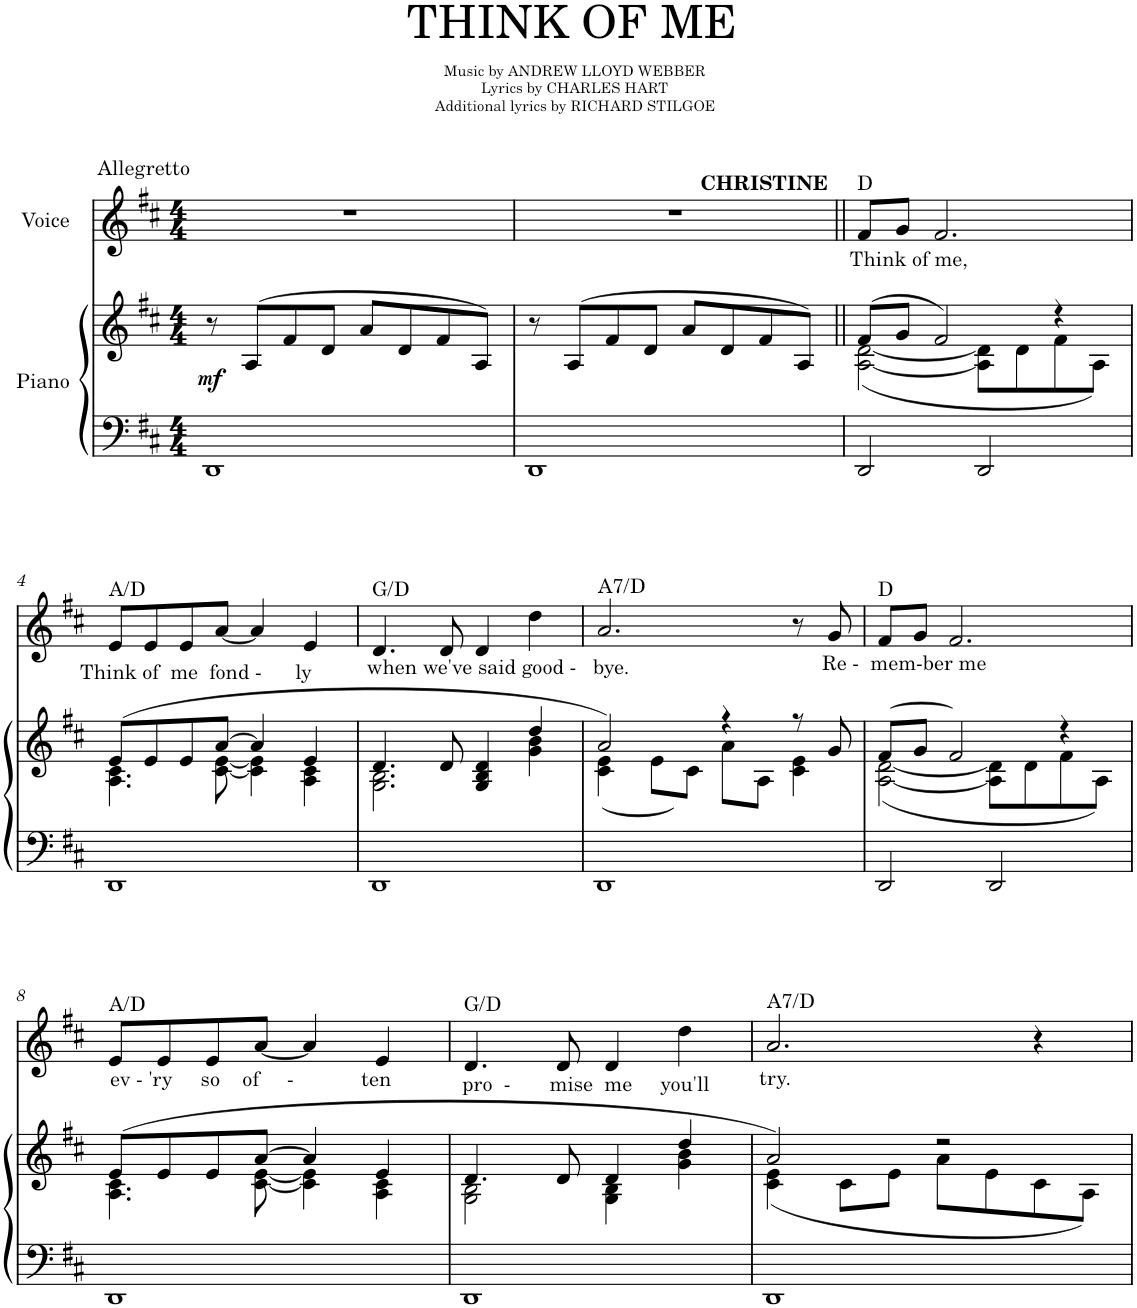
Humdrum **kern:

**kern	**kern	**dynam	**kern
*part2	*part2	*part2	*part1
*staff3	*staff2	*staff2/3	*staff1
*I"Piano	*	*	*I"Voice
*I'Pno	*	*	*I'V
*clefF4	*clefG2	*	*clefG2
*k[f#c#]	*k[f#c#]	*	*k[f#c#]
*M4/4	*M4/4	*	*M4/4
=1	=1	=1	=1
!	!	!	!LO:TX:a:t=Allegretto
!	!	!LO:DY:a=2	!
1DD	8r	mf	1r
.	(>8A/L	.	.
.	8f#/	.	.
.	8d/J	.	.
.	8a/L	.	.
.	8d/	.	.
.	8f#/	.	.
.	8A/J)	.	.
=2	=2	=2	=2
1DD	8r	.	1r
.	(>8A/L	.	.
.	8f#/	.	.
.	8d/J	.	.
.	8a/L	.	.
.	8d/	.	.
.	8f#/	.	.
.	8A/J)	.	.
=3||	=3||	=3||	=3||
*	*^	*	*
!	!	!	!	!LO:TX:b:t=Think of me,
!	!	!	!	!LO:TX:a:B:t=CHRISTINE
!	!	!	!	!LO:TX:a:t=D
2DD/	(>8f#/L	(<[2A\ [2d\	.	8f#/L
.	8g/J	.	.	8g/J
.	2f#/)	.	.	2.f#/
2DD/	.	8A\] 8d\]L	.	.
.	.	8d\	.	.
.	4r	8f#\	.	.
.	.	8A\J)	.	.
!!LO:LB:g=z
=4	=4	=4	=4	=4
!	!	!	!	!LO:TX:b:t=Think of  me  fond -      ly
!	!	!	!	!LO:TX:a:t=A/D
1DD	(>8e/L	4.A\ 4.c#\	.	8e/L
.	8e/	.	.	8e/
.	8e/	.	.	8e/
.	[>8a/J	[<8c#\ [<8e\	.	[<8a/J
.	4a/]	4c#\] 4e\]	.	4a/]
.	4e/	4A\ 4c#\	.	4e/
=5	=5	=5	=5	=5
!	!	!	!	!LO:TX:b:t=when we've said good -   bye.
!	!	!	!	!LO:TX:a:t=G/D
1DD	4.d/	2.G\ 2.B\	.	4.d/
.	8d/	.	.	8d/
.	4G/ 4B/ 4d/	.	.	4d/
.	4dd/	4g\ 4b\	.	4dd\
=6	=6	=6	=6	=6
!	!	!	!	!LO:TX:a:t=A7/D
1DD	2a/)	[4c#\ 4e\	.	2.a/
.	.	8e\L	.	.
.	.	8c#\J]	.	.
.	4r	8a\L	.	.
.	.	8A\J	.	.
.	8r	4c#\ 4e\	.	8r
!	!	!	!	!LO:TX:b:t=Re -  mem-ber me
.	8g/	.	.	8g/
=7	=7	=7	=7	=7
!	!	!	!	!LO:TX:a:t=D
2DD/	[8f#/L	(<[<2A\ [2d\	.	8f#/L
.	8g/J	.	.	8g/J
.	2f#/]	.	.	2.f#/
2DD/	.	8A\] 8d\]L	.	.
.	.	8d\	.	.
.	4r	8f#\	.	.
.	.	8A\J)	.	.
!!LO:LB:g=z
=8	=8	=8	=8	=8
!	!	!	!	!LO:TX:b:t=ev - 'ry     so    of     -            ten
!	!	!	!	!LO:TX:a:t=A/D
1DD	(>8e/L	4.A\ 4.c#\	.	8e/L
.	8e/	.	.	8e/
.	8e/	.	.	8e/
.	[>8a/J	[<8c#\ [<8e\	.	[<8a/J
.	4a/]	4c#\] 4e\]	.	4a/]
.	4e/	4A\ 4c#\	.	4e/
=9	=9	=9	=9	=9
!	!	!	!	!LO:TX:b:t=pro  -       mise  me     you'll
!	!	!	!	!LO:TX:a:t=G/D
1DD	4.d/	2G\ 2B\	.	4.d/
.	8d/	.	.	8d/
.	4d/	4G\ 4B\	.	4d/
.	4dd/	4g\ 4b\	.	4dd\
=10	=10	=10	=10	=10
!	!	!	!	!LO:TX:b:t=try.
!	!	!	!	!LO:TX:a:t=A7/D
1DD	2a/)	(<4c#\ 4e\	.	2.a/
.	.	8c#\L	.	.
.	.	8e\J	.	.
.	2r	8a\L	.	.
.	.	8e\	.	.
.	.	8c#\	.	4r
.	.	8A\J)	.	.
*	*v	*v	*	*
=	=	=	=
*-	*-	*-	*-
